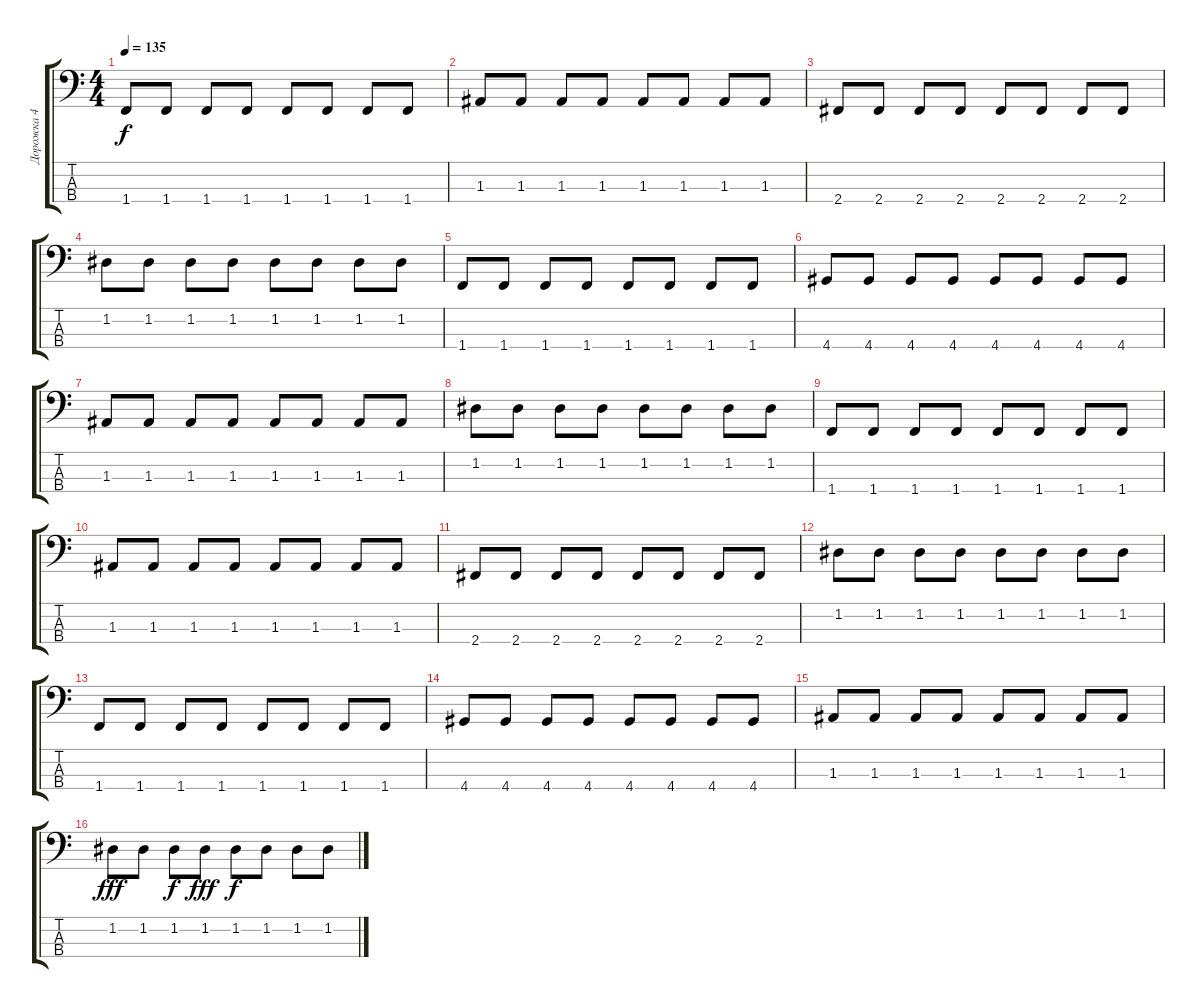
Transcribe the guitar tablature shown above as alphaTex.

\track ("Дорожка 4" "Дорожка 4") {instrument slapbass2}
\staff {score tabs}
\tuning (G2 D2 A1 E1) {hide}
\ts (4 4)
\tempo 135
\clef f4
\ks c
1.4.8{dy f} 1.4.8 1.4.8 1.4.8 1.4.8 1.4.8 1.4.8 1.4.8 |
1.3.8 1.3.8 1.3.8 1.3.8 1.3.8 1.3.8 1.3.8 1.3.8 |
2.4.8 2.4.8 2.4.8 2.4.8 2.4.8 2.4.8 2.4.8 2.4.8 |
1.2.8 1.2.8 1.2.8 1.2.8 1.2.8 1.2.8 1.2.8 1.2.8 |
1.4.8 1.4.8 1.4.8 1.4.8 1.4.8 1.4.8 1.4.8 1.4.8 |
4.4.8 4.4.8 4.4.8 4.4.8 4.4.8 4.4.8 4.4.8 4.4.8 |
1.3.8 1.3.8 1.3.8 1.3.8 1.3.8 1.3.8 1.3.8 1.3.8 |
1.2.8 1.2.8 1.2.8 1.2.8 1.2.8 1.2.8 1.2.8 1.2.8 |
1.4.8 1.4.8 1.4.8 1.4.8 1.4.8 1.4.8 1.4.8 1.4.8 |
1.3.8 1.3.8 1.3.8 1.3.8 1.3.8 1.3.8 1.3.8 1.3.8 |
2.4.8 2.4.8 2.4.8 2.4.8 2.4.8 2.4.8 2.4.8 2.4.8 |
1.2.8 1.2.8 1.2.8 1.2.8 1.2.8 1.2.8 1.2.8 1.2.8 |
1.4.8 1.4.8 1.4.8 1.4.8 1.4.8 1.4.8 1.4.8 1.4.8 |
4.4.8 4.4.8 4.4.8 4.4.8 4.4.8 4.4.8 4.4.8 4.4.8 |
1.3.8 1.3.8 1.3.8 1.3.8 1.3.8 1.3.8 1.3.8 1.3.8 |
1.2.8{dy fff} 1.2.8 1.2.8{dy f} 1.2.8{dy fff} 1.2.8{dy f} 1.2.8 1.2.8 1.2.8
